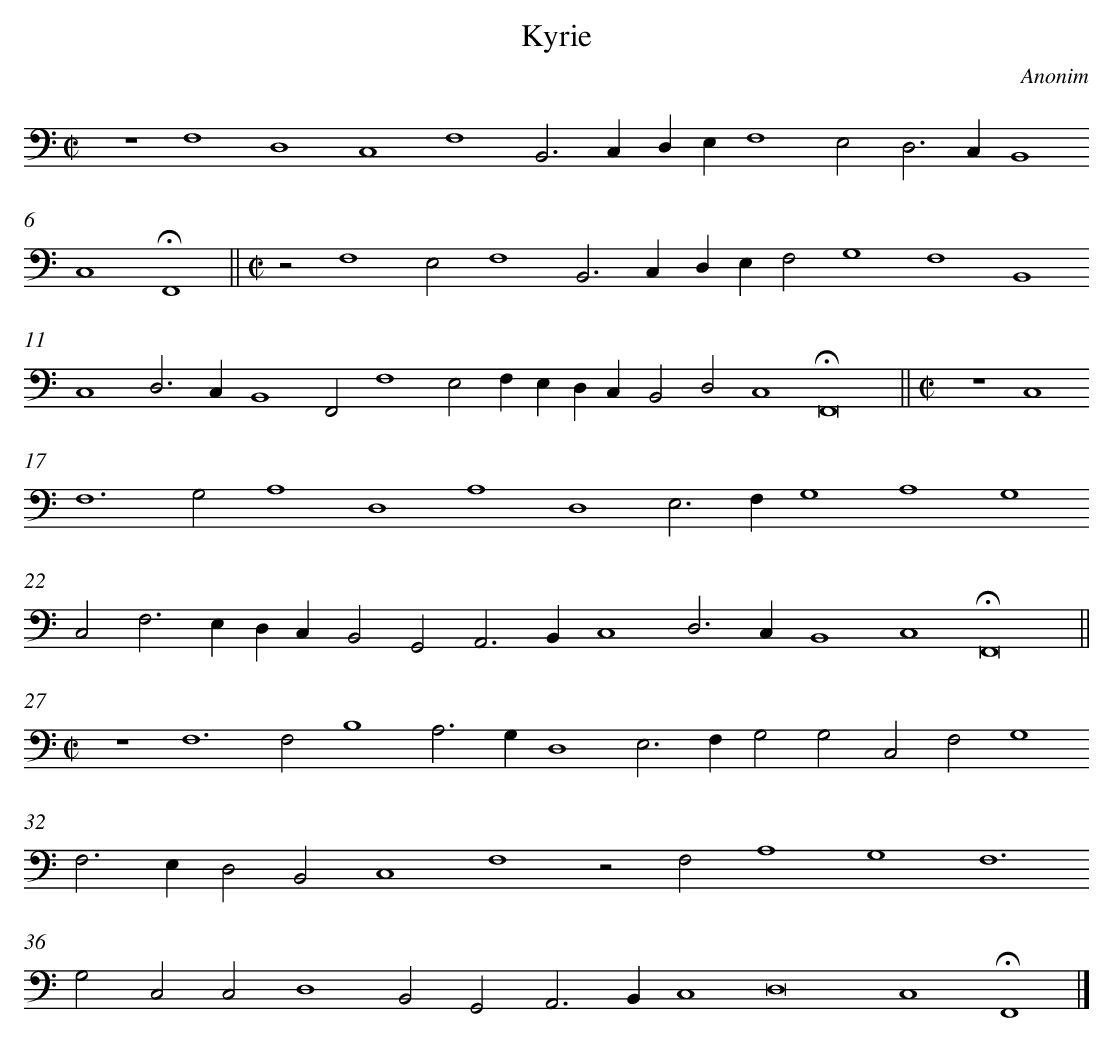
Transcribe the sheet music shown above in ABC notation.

X:1
T: Kyrie
C: Anonim
L: 1/4
M: C|
K: C clef=bass
z4F,4 [|]
D,4C,4 [|]
F,4B,,3C, [|]
D,E,F,4E,2 [|]
D,2>C,2B,,4 [|]
C,4!fermata!F,,4 ||
[M:C|]z2F,4E,2 [|]
F,4B,,3C, [|]
D,E,F,2G,4 [|]
F,4B,,4 [|]
C,4D,3C, [|]
B,,4F,,2F,4 [|]
E,2F,E,D,C, [|]
B,,2D,2C,4 [|]
!fermata!F,,8 ||
[M:C|]z4C,4 [|]
F,6G,2 [|]
A,4D,4 [|]
A,4D,4 [|]
E,2>F,2G,4 [|]
A,4G,4 [|]
C,2F,2>E,2D,C, [|]
B,,2G,,2A,,3B,, [|]
C,4D,3C, [|]
B,,4C,4 [|]
!fermata!F,,8 ||
[M:C|]z4 [|]
F,6 [I:setbarnb 28][|]
F,2B,4 [|]
A,2>G,2D,4 [|]
E,2>F,2G,2G,2 [|]
C,2F,2G,4 [|]
F,2>E,2D,2B,,2 [|]
C,4F,4 [|]
z2F,2A,4 [|]
G,4F,6 [|]
G,2 [|]
C,2C,2 [I:setbarnb 37][|]
D,4B,,2G,,2 [|]
A,,2>B,,2C,4 [|]
D,8 [|]
C,4!fermata!F,,4 |]
